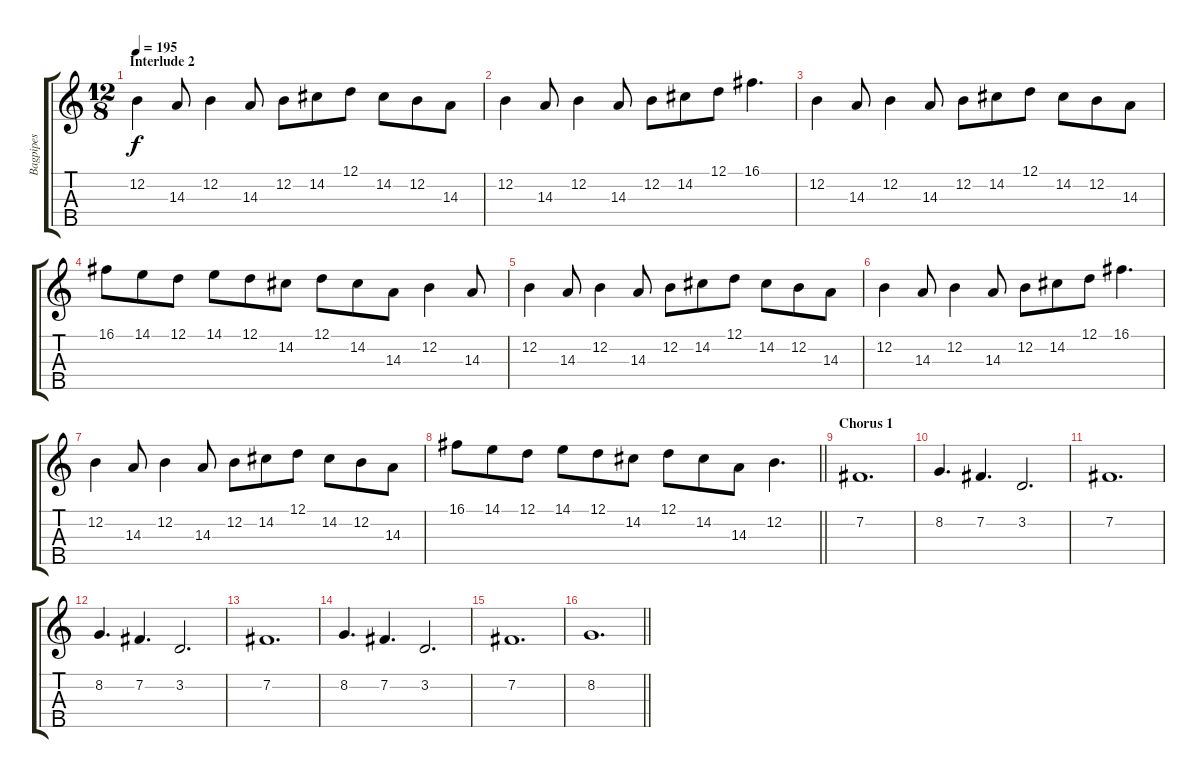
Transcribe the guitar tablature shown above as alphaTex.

\track ("Bagpipes" "Bagpipes") {instrument bagpipe}
\staff {score tabs}
\tuning (D4 B3 G3 C3 G4) {hide}
\ts (12 8)
\section ("" "Interlude 2")
\tempo 195
\clef g2
\ks c
12.2.4{dy f} 14.3.8 12.2.4 14.3.8 12.2.8 14.2.8 12.1.8 14.2.8 12.2.8 14.3.8 |
12.2.4 14.3.8 12.2.4 14.3.8 12.2.8 14.2.8 12.1.8 16.1.4{d} |
12.2.4 14.3.8 12.2.4 14.3.8 12.2.8 14.2.8 12.1.8 14.2.8 12.2.8 14.3.8 |
16.1.8 14.1.8 12.1.8 14.1.8 12.1.8 14.2.8 12.1.8 14.2.8 14.3.8 12.2.4 14.3.8 |
12.2.4 14.3.8 12.2.4 14.3.8 12.2.8 14.2.8 12.1.8 14.2.8 12.2.8 14.3.8 |
12.2.4 14.3.8 12.2.4 14.3.8 12.2.8 14.2.8 12.1.8 16.1.4{d} |
12.2.4 14.3.8 12.2.4 14.3.8 12.2.8 14.2.8 12.1.8 14.2.8 12.2.8 14.3.8 |
\barLineRight lightlight
16.1.8 14.1.8 12.1.8 14.1.8 12.1.8 14.2.8 12.1.8 14.2.8 14.3.8 12.2.4{d} |
\section ("" "Chorus 1")
7.2.1{d} |
8.2.4{d} 7.2.4{d} 3.2.2{d} |
7.2.1{d} |
8.2.4{d} 7.2.4{d} 3.2.2{d} |
7.2.1{d} |
8.2.4{d} 7.2.4{d} 3.2.2{d} |
7.2.1{d} |
\barLineRight lightlight
8.2.1{d}
